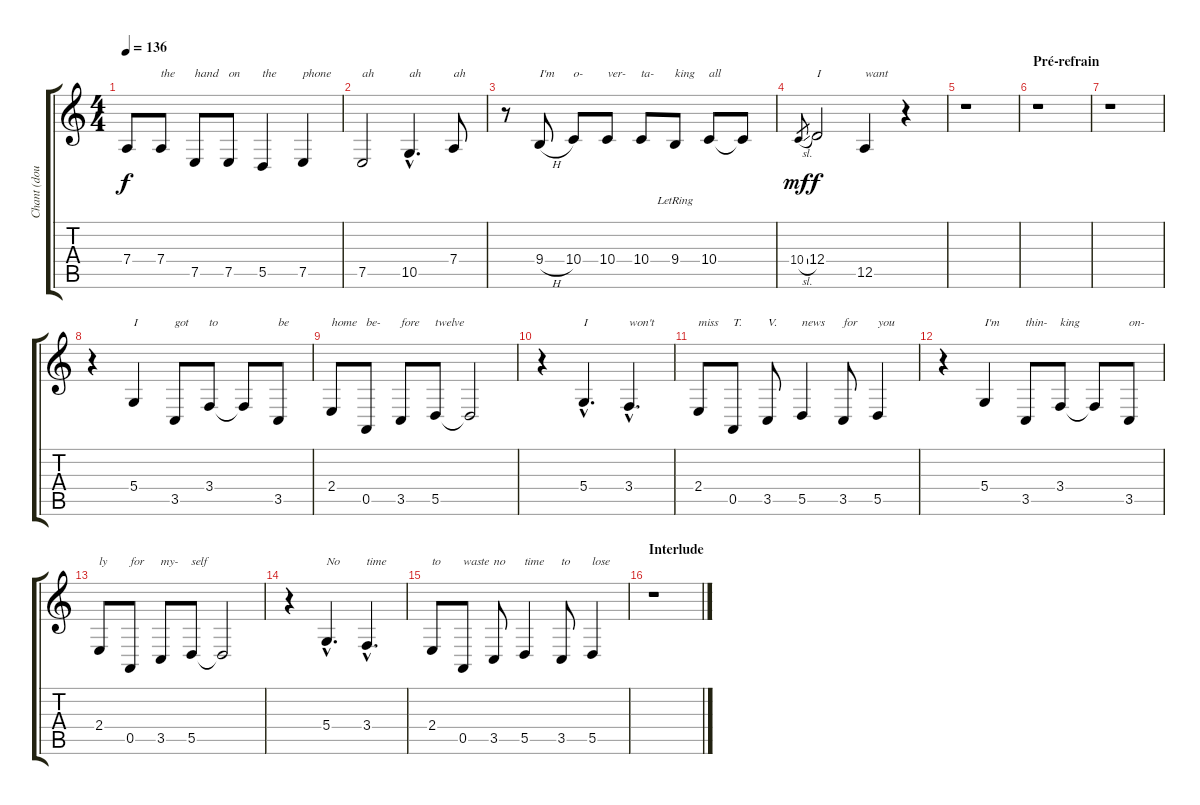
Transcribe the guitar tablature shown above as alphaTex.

\track ("Chant (doublage)" "Chant (dou") {instrument viola}
\staff {score tabs}
\tuning (E4 B3 G3 D3 A2 E2) {hide}
\ts (4 4)
\tempo 136
\clef g2
\ks c
7.4{t}.8{dy f} 7.4.8{txt "the"} 7.5.8{txt "hand"} 7.5.8{txt "on"} 5.5.4{txt "the"} 7.5.4{txt "phone"} |
7.5.2{txt "ah"} 10.5{hac}.4{d txt "ah"} 7.4.8{txt "ah"} |
r.8 9.4{h}.8{txt "I'm"} 10.4.8{txt "o-"} 10.4.8{txt "ver-"} 10.4.8{txt "ta-"} 9.4{lr}.8{txt "king"} 10.4.8{txt "all"} 10.4{t}.8 |
10.4{sl}.8{gr dy mf} 12.4.2{txt "I" dy f} 12.5.4{txt "want"} r.4 |
r.1 |
\section ("" "Pré-refrain")
r.1 |
r.1 |
r.4 5.4.4{txt "I"} 3.5.8{txt "got"} 3.4.8{txt "to"} 3.4{t}.8 3.5.8{txt "be"} |
2.4.8{txt "home"} 0.5.8{txt "be-"} 3.5.8{txt "fore"} 5.5.8{txt "twelve"} 5.5{t}.2 |
r.4 5.4{hac}.4{d txt "I"} 3.4{hac}.4{d txt "won't"} |
2.4.8{txt "miss"} 0.5.8{txt "T."} 3.5.8{txt "V."} 5.5.4{txt "news"} 3.5.8{txt "for"} 5.5.4{txt "you"} |
r.4 5.4.4{txt "I'm"} 3.5.8{txt "thin-"} 3.4.8{txt "king"} 3.4{t}.8 3.5.8{txt "on-"} |
2.4.8{txt "ly"} 0.5.8{txt "for"} 3.5.8{txt "my-"} 5.5.8{txt "self"} 5.5{t}.2 |
r.4 5.4{hac}.4{d txt "No"} 3.4{hac}.4{d txt "time"} |
2.4.8{txt "to"} 0.5.8{txt "waste"} 3.5.8{txt "no"} 5.5.4{txt "time"} 3.5.8{txt "to"} 5.5.4{txt "lose"} |
\section ("" "Interlude")
r.1
